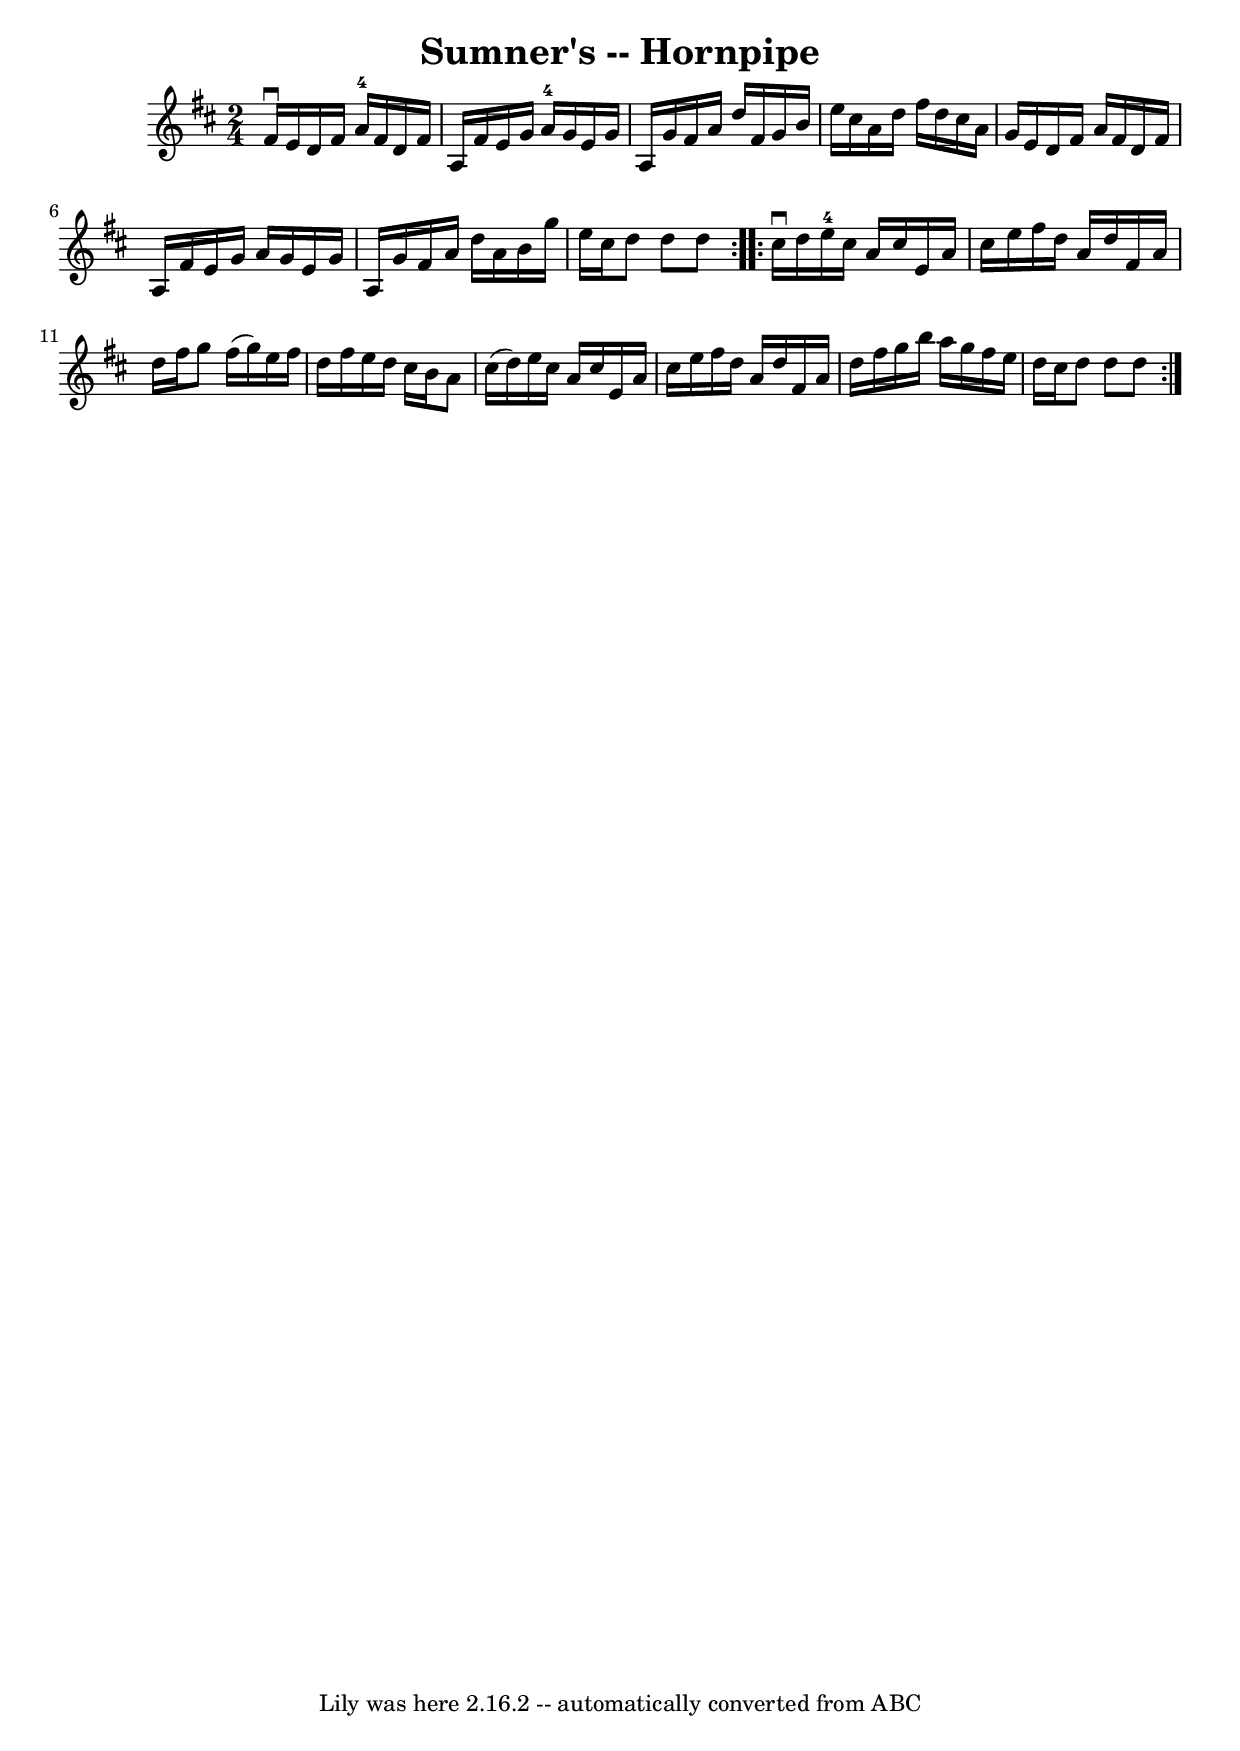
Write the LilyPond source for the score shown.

\version "2.16.2"
\include "Mammoth.ily"
\header {
  %% book = "Cole's 1000 Fiddle Tunes"
  crossRefNumber = "1"
  footnotes = ""
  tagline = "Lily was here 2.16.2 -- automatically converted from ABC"
  title = "Sumner's -- Hornpipe"

}
voicedefault =  {



  \repeat volta 2 {

    \time 2/4 
    \key d \major
    fis'16^\downbow e'16  |
    d'16 fis'16    
    a'16-4 fis'16 d'16 fis'16 a16 fis'16  |
    e'16 g'16  
    a'16-4 g'16 e'16 g'16 a16 g'16  |
    fis'16 a'16    
    d''16 fis'16 g'16 b'16 e''16 cis''16  |
    a'16 d''16   
    fis''16 d''16 cis''16 a'16 g'16 e'16  |
    d'16    
    fis'16 a'16 fis'16 d'16 fis'16 a16 fis'16  |
    e'16    
    g'16 a'16 g'16 e'16 g'16 a16 g'16  |
    fis'16 a'16  
    d''16 a'16 b'16 g''16 e''16 cis''16  |
    d''8 d''8   
    d''8  
  }     
  \repeat volta 2 {
    cis''16^\downbow d''16  |
    e''16 
    -4 cis''16 a'16 cis''16 e'16 a'16 cis''16 e''16  |
    
    fis''16 d''16 a'16 d''16 fis'16 a'16 d''16 fis''16  
    |
    g''8 fis''16 (g''16) e''16 fis''16 d''16 fis''16 
    |
    e''16 d''16 cis''16 b'16 a'8 cis''16 (d''16) 
    |
    e''16 cis''16 a'16 cis''16 e'16 a'16 cis''16    
    e''16  |
    fis''16 d''16 a'16 d''16 fis'16 a'16 d''16  
    fis''16  |
    g''16 b''16 a''16 g''16 fis''16 e''16    
    d''16 cis''16  |
    d''8 d''8 d''8  
  }   

}

\score{
  <<

    \context Staff="default"
    {
      \voicedefault 
      
    }

  >>
  \layout {
    
  }
  \midi {
  }

}
